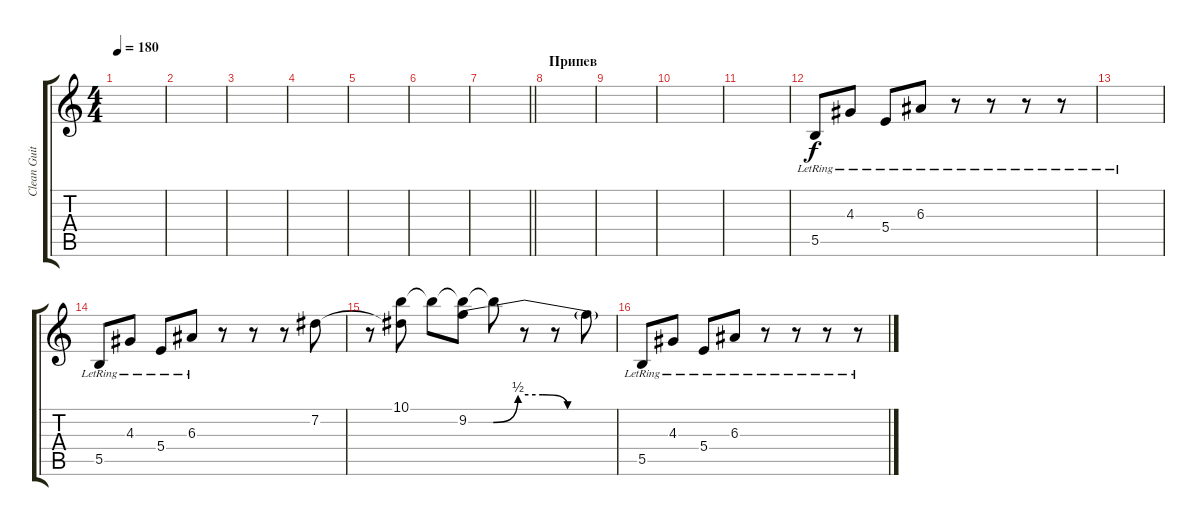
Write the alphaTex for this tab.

\track ("Clean Guitar" "Clean Guit") {instrument electricguitarclean}
\staff {score tabs}
\tuning (Db4 Ab3 E3 B2 Gb2 B1) {hide}
\ts (4 4)
\tempo 180
\clef g2
\ks c
|
|
|
|
|
|
\barLineRight lightlight
|
\section ("" "Припев")
|
|
|
|
5.5{lr}.8 4.3{lr}.8 5.4{lr}.8 6.3{lr}.8 r.8 r.8 r.8 r.8 |
|
5.5{lr}.8 4.3{lr}.8 5.4{lr}.8 6.3{lr}.8 r.8 r.8 r.8 7.2.8{balance 12} |
r.8 (10.1 7.2{t}).8 10.1{t}.8 (10.1{t} 9.2{be (custom 0 0 10 0 20 2 30 2 40 0 60 0)}).8 10.1{t}.8 r.8 r.8 9.2{t}.8 |
5.5{lr}.8{balance 5} 4.3{lr}.8 5.4{lr}.8 6.3{lr}.8 r.8 r.8 r.8 r.8
